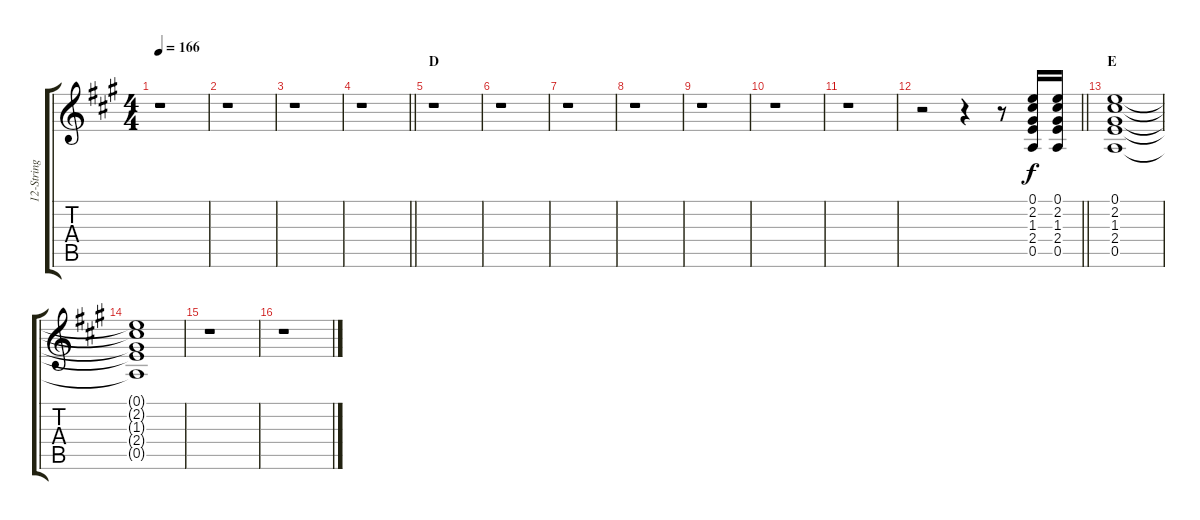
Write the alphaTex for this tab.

\track ("12-String A. Guitar" "12-String ") {instrument acousticguitarsteel}
\staff {score tabs}
\tuning (E4 B3 G3 D3 A2 E2) {hide}
\ts (4 4)
\tempo 166
\clef g2
\ks a
r.1{dy f} |
r.1 |
r.1 |
\barLineRight lightlight
r.1 |
\section ("" "D")
r.1 |
r.1 |
r.1 |
r.1 |
r.1 |
r.1 |
r.1 |
\barLineRight lightlight
r.2 r.4 r.8 (0.1 2.2 1.3 2.4 0.5).16 (0.1 2.2 1.3 2.4 0.5).16 |
\section ("" "E")
(0.1 2.2 1.3 2.4 0.5).1 |
(0.1{t} 2.2{t} 1.3{t} 2.4{t} 0.5{t}).1 |
r.1 |
r.1
